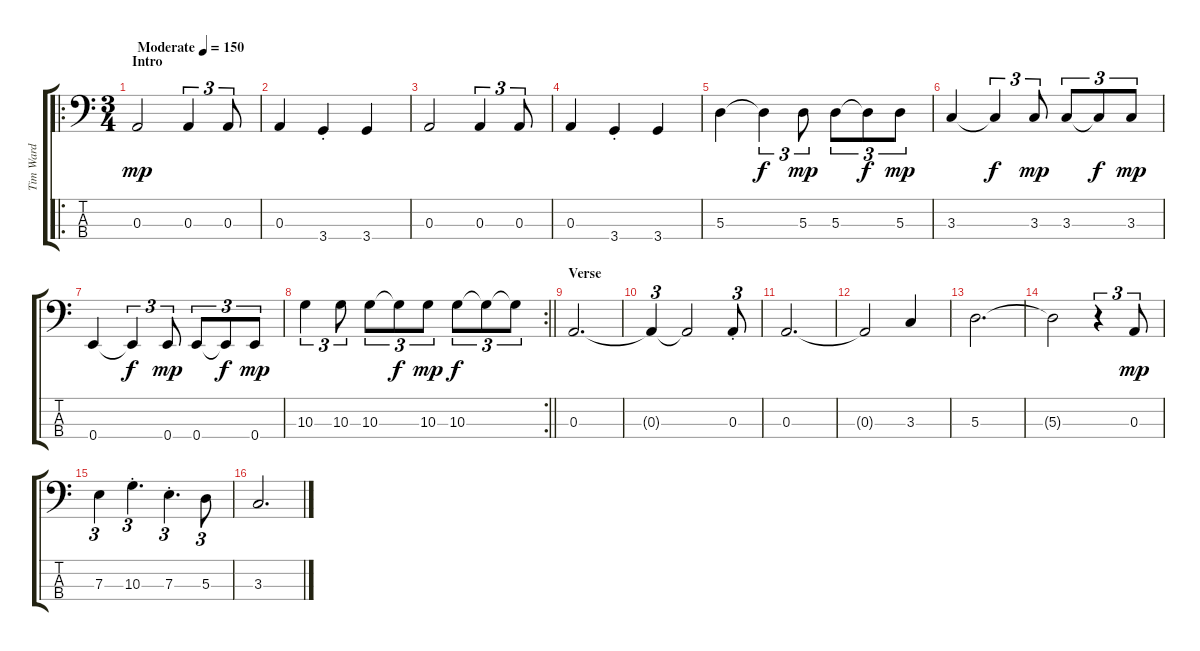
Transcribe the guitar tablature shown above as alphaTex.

\track ("Tim Ward" "Tim Ward") {instrument electricbassfinger}
\staff {score tabs}
\tuning (G2 D2 A1 E1) {hide}
\ro
\ts (3 4)
\section ("" "Intro")
\tempo (150 "Moderate")
\clef f4
\ks c
0.3.2{dy mp instrument electricbassfinger} 0.3.4{tu (3 2)} 0.3.8{tu (3 2)} |
0.3.4 3.4{st}.4 3.4.4 |
0.3.2 0.3.4{tu (3 2)} 0.3.8{tu (3 2)} |
0.3.4 3.4{st}.4 3.4.4 |
5.3.4 5.3{t}.4{tu (3 2) dy f} 5.3.8{tu (3 2) dy mp} 5.3.8{tu (3 2)} 5.3{t}.8{tu (3 2) dy f} 5.3.8{tu (3 2) dy mp} |
3.3.4 3.3{t}.4{tu (3 2) dy f} 3.3.8{tu (3 2) dy mp} 3.3.8{tu (3 2)} 3.3{t}.8{tu (3 2) dy f} 3.3.8{tu (3 2) dy mp} |
0.4.4 0.4{t}.4{tu (3 2) dy f} 0.4.8{tu (3 2) dy mp} 0.4.8{tu (3 2)} 0.4{t}.8{tu (3 2) dy f} 0.4.8{tu (3 2) dy mp} |
\rc 2
\barLineRight lightlight
10.3.4{tu (3 2)} 10.3.8{tu (3 2)} 10.3.8{tu (3 2)} 10.3{t}.8{tu (3 2) dy f} 10.3.8{tu (3 2) dy mp} 10.3.8{tu (3 2) dy f} 10.3{t}.8{tu (3 2)} 10.3{t}.8{tu (3 2)} |
\section ("" "Verse")
0.3.2{d} |
0.3{t}.4{tu (3 2)} 0.3{t}.2 0.3{st}.8{tu (3 2)} |
0.3.2{d} |
0.3{t}.2 3.3.4 |
5.3.2{d} |
5.3{t}.2 r.4{tu (3 2)} 0.3.8{tu (3 2) dy mp} |
7.3.4{tu (3 2)} 10.3{st}.4{d tu (3 2)} 7.3{st}.4{d tu (3 2)} 5.3.8{tu (3 2)} |
3.3.2{d}
